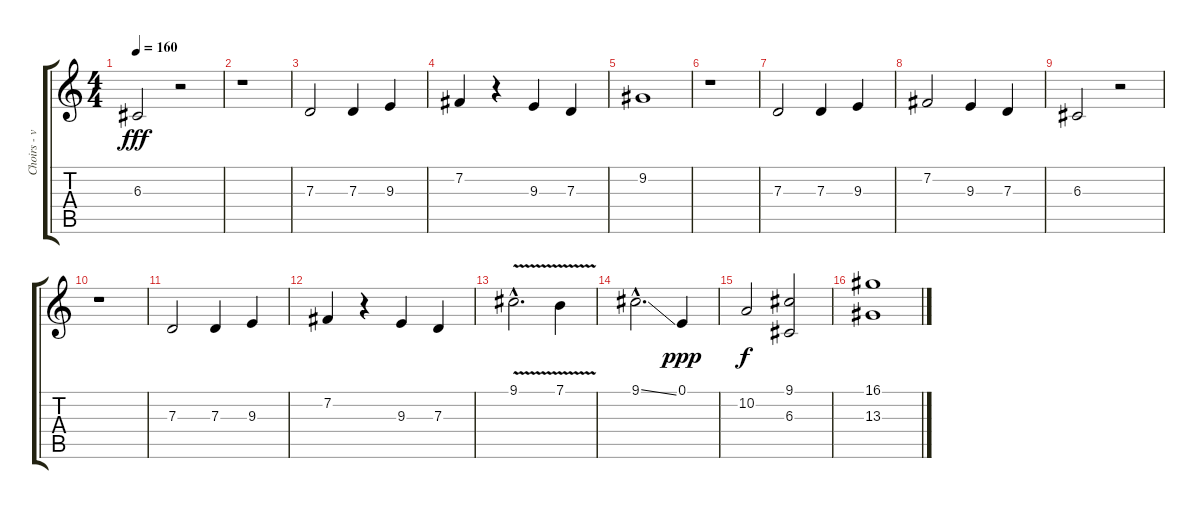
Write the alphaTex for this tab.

\track ("Choirs - voice" "Choirs - v") {instrument lead6voice}
\staff {score tabs}
\tuning (E4 B3 G3 D3 A2 E2) {hide}
\ts (4 4)
\tempo 160
\clef g2
\ks c
6.3.2{dy fff} r.2 |
r.1 |
7.3.2 7.3.4 9.3.4 |
7.2.4 r.4 9.3.4 7.3.4 |
9.2.1 |
r.1 |
7.3.2{volume 16 balance 8 instrument lead1square} 7.3.4 9.3.4 |
7.2.2 9.3.4 7.3.4 |
6.3.2 r.2 |
r.1 |
7.3.2 7.3.4 9.3.4 |
7.2.4 r.4 9.3.4 7.3.4 |
9.1{v hac}.2{d} 7.1{v}.4 |
9.1{ss hac}.2{d} 0.1.4{dy ppp volume 0} |
10.2.2{dy f volume 15 balance 8 instrument choiraahs} (9.1 6.3).2 |
(16.1 13.3).1
